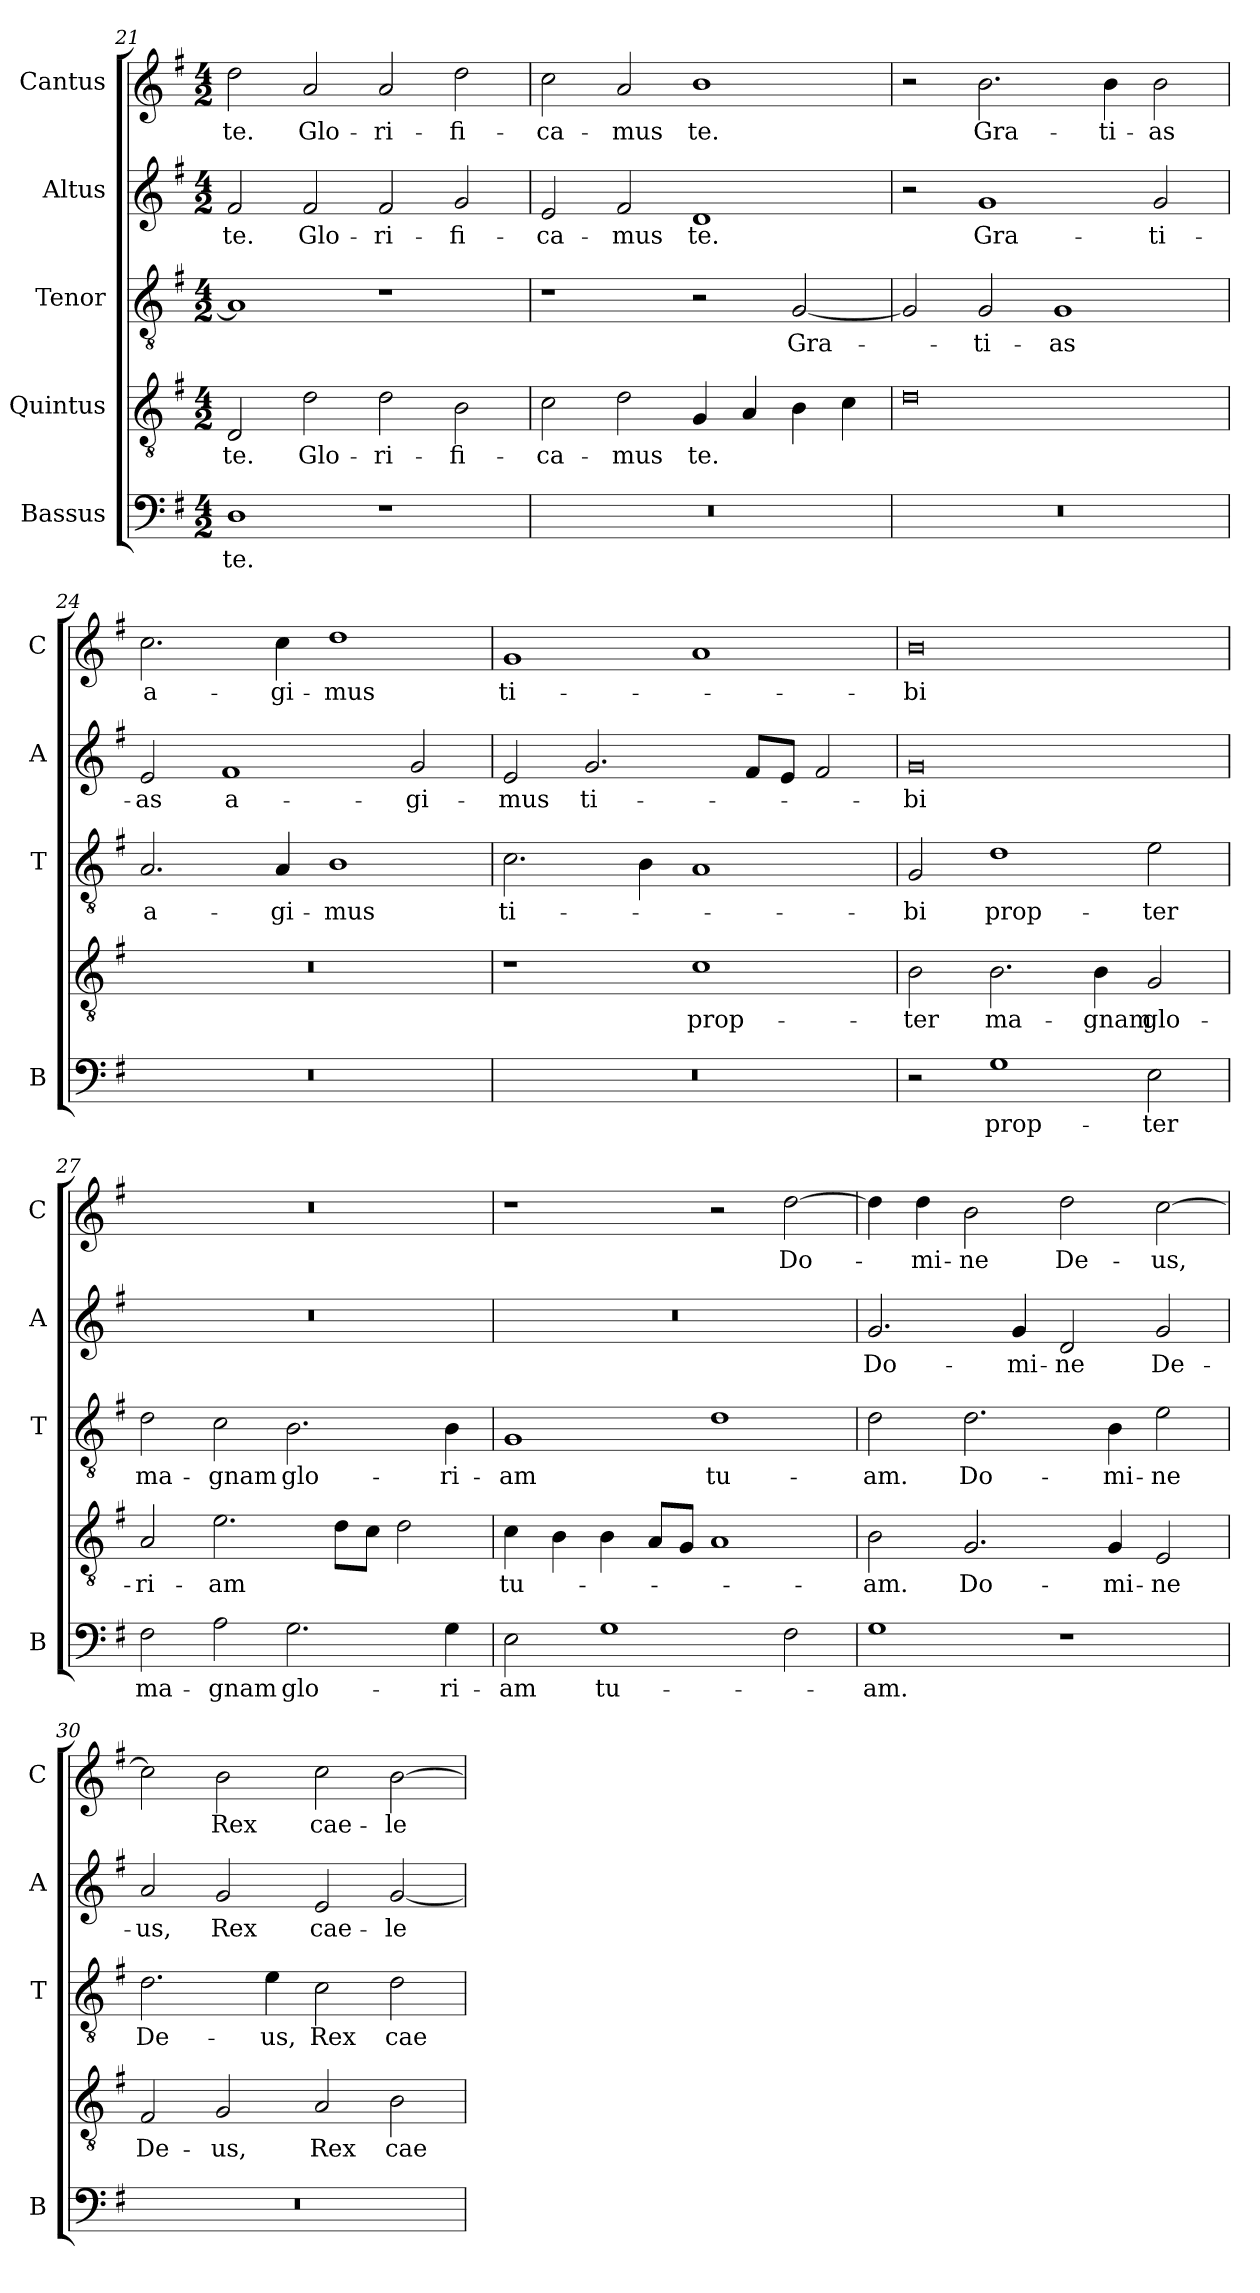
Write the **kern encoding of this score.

**kern	**text	**kern	**text	**kern	**text	**kern	**text	**kern	**text
*part5	*part5	*part4	*part4	*part3	*part3	*part2	*part2	*part1	*part1
*staff5	*staff5	*staff4	*staff4	*staff3	*staff3	*staff2	*staff2	*staff1	*staff1
*I"Bassus	*	*I"Quintus	*	*I"Tenor	*	*I"Altus	*	*I"Cantus	*
*I'B	*	*	*	*I'T	*	*I'A	*	*I'C	*
*clefF4	*	*clefGv2	*	*clefGv2	*	*clefG2	*	*clefG2	*
*k[f#]	*	*k[f#]	*	*k[f#]	*	*k[f#]	*	*k[f#]	*
*G:	*	*G:	*	*G:	*	*G:	*	*G:	*
*M4/2	*	*M4/2	*	*M4/2	*	*M4/2	*	*M4/2	*
=21	=21	=21	=21	=21	=21	=21	=21	=21	=21
!	!LO:LY:b	!	!LO:LY:b	!	!	!	!LO:LY:b	!	!LO:LY:b
1D	te.	2D/	te.	1A]	.	2f#/	te.	2dd\	te.
!	!	!	!LO:LY:b	!	!	!	!LO:LY:b	!	!LO:LY:b
.	.	2d\	Glo-	.	.	2f#/	Glo-	2a/	Glo-
!	!	!	!LO:LY:b	!	!	!	!LO:LY:b	!	!LO:LY:b
1r	.	2d\	-ri-	1r	.	2f#/	-ri-	2a/	-ri-
!	!	!	!LO:LY:b	!	!	!	!LO:LY:b	!	!LO:LY:b
.	.	2B\	-fi-	.	.	2g/	-fi-	2dd\	-fi-
!!LO:LB:g=z
=22	=22	=22	=22	=22	=22	=22	=22	=22	=22
!	!	!	!LO:LY:b	!	!	!	!LO:LY:b	!	!LO:LY:b
0r	.	2c\	-ca-	1r	.	2e/	-ca-	2cc\	-ca-
!	!	!	!LO:LY:b	!	!	!	!LO:LY:b	!	!LO:LY:b
.	.	2d\	-mus	.	.	2f#/	-mus	2a/	-mus
!	!	!	!LO:LY:b	!	!	!	!LO:LY:b	!	!LO:LY:b
.	.	4G/	te.	2r	.	1d	te.	1b	te.
.	.	4A/	.	.	.	.	.	.	.
!	!	!	!	!	!LO:LY:b	!	!	!	!
.	.	4B\	.	[2G/	Gra-	.	.	.	.
.	.	4c\	.	.	.	.	.	.	.
=23	=23	=23	=23	=23	=23	=23	=23	=23	=23
0r	.	0d	.	2G/]	.	2r	.	2r	.
!	!	!	!	!	!LO:LY:b	!	!LO:LY:b	!	!LO:LY:b
.	.	.	.	2G/	-ti-	1g	Gra-	2.b\	Gra-
!	!	!	!	!	!LO:LY:b	!	!	!	!
.	.	.	.	1G	-as	.	.	.	.
!	!	!	!	!	!	!	!	!	!LO:LY:b
.	.	.	.	.	.	.	.	4b\	-ti-
!	!	!	!	!	!	!	!LO:LY:b	!	!LO:LY:b
.	.	.	.	.	.	2g/	-ti-	2b\	-as
=24	=24	=24	=24	=24	=24	=24	=24	=24	=24
!	!	!	!	!	!LO:LY:b	!	!LO:LY:b	!	!LO:LY:b
0r	.	0r	.	2.A/	a-	2e/	-as	2.cc\	a-
!	!	!	!	!	!	!	!LO:LY:b	!	!
.	.	.	.	.	.	1f#	a-	.	.
!	!	!	!	!	!LO:LY:b	!	!	!	!LO:LY:b
.	.	.	.	4A/	-gi-	.	.	4cc\	-gi-
!	!	!	!	!	!LO:LY:b	!	!	!	!LO:LY:b
.	.	.	.	1B	-mus	.	.	1dd	-mus
!	!	!	!	!	!	!	!LO:LY:b	!	!
.	.	.	.	.	.	2g/	-gi-	.	.
=25	=25	=25	=25	=25	=25	=25	=25	=25	=25
!	!	!	!	!	!LO:LY:b	!	!LO:LY:b	!	!LO:LY:b
0r	.	1r	.	2.c\	ti-	2e/	-mus	1g	ti-
!	!	!	!	!	!	!	!LO:LY:b	!	!
.	.	.	.	.	.	2.g/	ti-	.	.
.	.	.	.	4B\	.	.	.	.	.
!	!	!	!LO:LY:b	!	!	!	!	!	!
.	.	1c	prop-	1A	.	.	.	1a	.
.	.	.	.	.	.	8f#/L	.	.	.
.	.	.	.	.	.	8e/J	.	.	.
.	.	.	.	.	.	2f#/	.	.	.
=26	=26	=26	=26	=26	=26	=26	=26	=26	=26
!	!	!	!LO:LY:b	!	!LO:LY:b	!	!LO:LY:b	!	!LO:LY:b
2r	.	2B\	-ter	2G/	-bi	0g	-bi	0b	-bi
!	!LO:LY:b	!	!LO:LY:b	!	!LO:LY:b	!	!	!	!
1G	prop-	2.B\	ma-	1d	prop-	.	.	.	.
!	!	!	!LO:LY:b	!	!	!	!	!	!
.	.	4B\	-gnam	.	.	.	.	.	.
!	!LO:LY:b	!	!LO:LY:b	!	!LO:LY:b	!	!	!	!
2E\	-ter	2G/	glo-	2e\	-ter	.	.	.	.
!!LO:PB:g=z
=27	=27	=27	=27	=27	=27	=27	=27	=27	=27
!	!LO:LY:b	!	!LO:LY:b	!	!LO:LY:b	!	!	!	!
2F#\	ma-	2A/	-ri-	2d\	ma-	0r	.	0r	.
!	!LO:LY:b	!	!LO:LY:b	!	!LO:LY:b	!	!	!	!
2A\	-gnam	2.e\	-am	2c\	-gnam	.	.	.	.
!	!LO:LY:b	!	!	!	!LO:LY:b	!	!	!	!
2.G\	glo-	.	.	2.B\	glo-	.	.	.	.
.	.	8d\L	.	.	.	.	.	.	.
.	.	8c\J	.	.	.	.	.	.	.
.	.	2d\	.	.	.	.	.	.	.
!	!LO:LY:b	!	!	!	!LO:LY:b	!	!	!	!
4G\	-ri-	.	.	4B\	-ri-	.	.	.	.
=28	=28	=28	=28	=28	=28	=28	=28	=28	=28
!	!LO:LY:b	!	!LO:LY:b	!	!LO:LY:b	!	!	!	!
2E\	-am	4c\	tu-	1G	-am	0r	.	1r	.
.	.	4B\	.	.	.	.	.	.	.
!	!LO:LY:b	!	!	!	!	!	!	!	!
1G	tu-	4B\	.	.	.	.	.	.	.
.	.	8A/L	.	.	.	.	.	.	.
.	.	8G/J	.	.	.	.	.	.	.
!	!	!	!	!	!LO:LY:b	!	!	!	!
.	.	1A	.	1d	tu-	.	.	2r	.
!	!	!	!	!	!	!	!	!	!LO:LY:b
2F#\	.	.	.	.	.	.	.	[2dd\	Do-
=29	=29	=29	=29	=29	=29	=29	=29	=29	=29
!	!LO:LY:b	!	!LO:LY:b	!	!LO:LY:b	!	!LO:LY:b	!	!
1G	-am.	2B\	-am.	2d\	-am.	2.g/	Do-	4dd\]	.
!	!	!	!	!	!	!	!	!	!LO:LY:b
.	.	.	.	.	.	.	.	4dd\	-mi-
!	!	!	!LO:LY:b	!	!LO:LY:b	!	!	!	!LO:LY:b
.	.	2.G/	Do-	2.d\	Do-	.	.	2b\	-ne
!	!	!	!	!	!	!	!LO:LY:b	!	!
.	.	.	.	.	.	4g/	-mi-	.	.
!	!	!	!	!	!	!	!LO:LY:b	!	!LO:LY:b
1r	.	.	.	.	.	2d/	-ne	2dd\	De-
!	!	!	!LO:LY:b	!	!LO:LY:b	!	!	!	!
.	.	4G/	-mi-	4B\	-mi-	.	.	.	.
!	!	!	!LO:LY:b	!	!LO:LY:b	!	!LO:LY:b	!	!LO:LY:b
.	.	2E/	-ne	2e\	-ne	2g/	De-	[2cc\	-us,
=30	=30	=30	=30	=30	=30	=30	=30	=30	=30
!	!	!	!LO:LY:b	!	!LO:LY:b	!	!LO:LY:b	!	!
0r	.	2F#/	De-	2.d\	De-	2a/	-us,	2cc\]	.
!	!	!	!LO:LY:b	!	!	!	!LO:LY:b	!	!LO:LY:b
.	.	2G/	-us,	.	.	2g/	Rex	2b\	Rex
!	!	!	!	!	!LO:LY:b	!	!	!	!
.	.	.	.	4e\	-us,	.	.	.	.
!	!	!	!LO:LY:b	!	!LO:LY:b	!	!LO:LY:b	!	!LO:LY:b
.	.	2A/	Rex	2c\	Rex	2e/	cae-	2cc\	cae-
!	!	!	!LO:LY:b	!	!LO:LY:b	!	!LO:LY:b	!	!LO:LY:b
.	.	2B\	cae-	2d\	cae-	[2g/	-le-	[2b\	-le-
=	=	=	=	=	=	=	=	=	=
*-	*-	*-	*-	*-	*-	*-	*-	*-	*-
